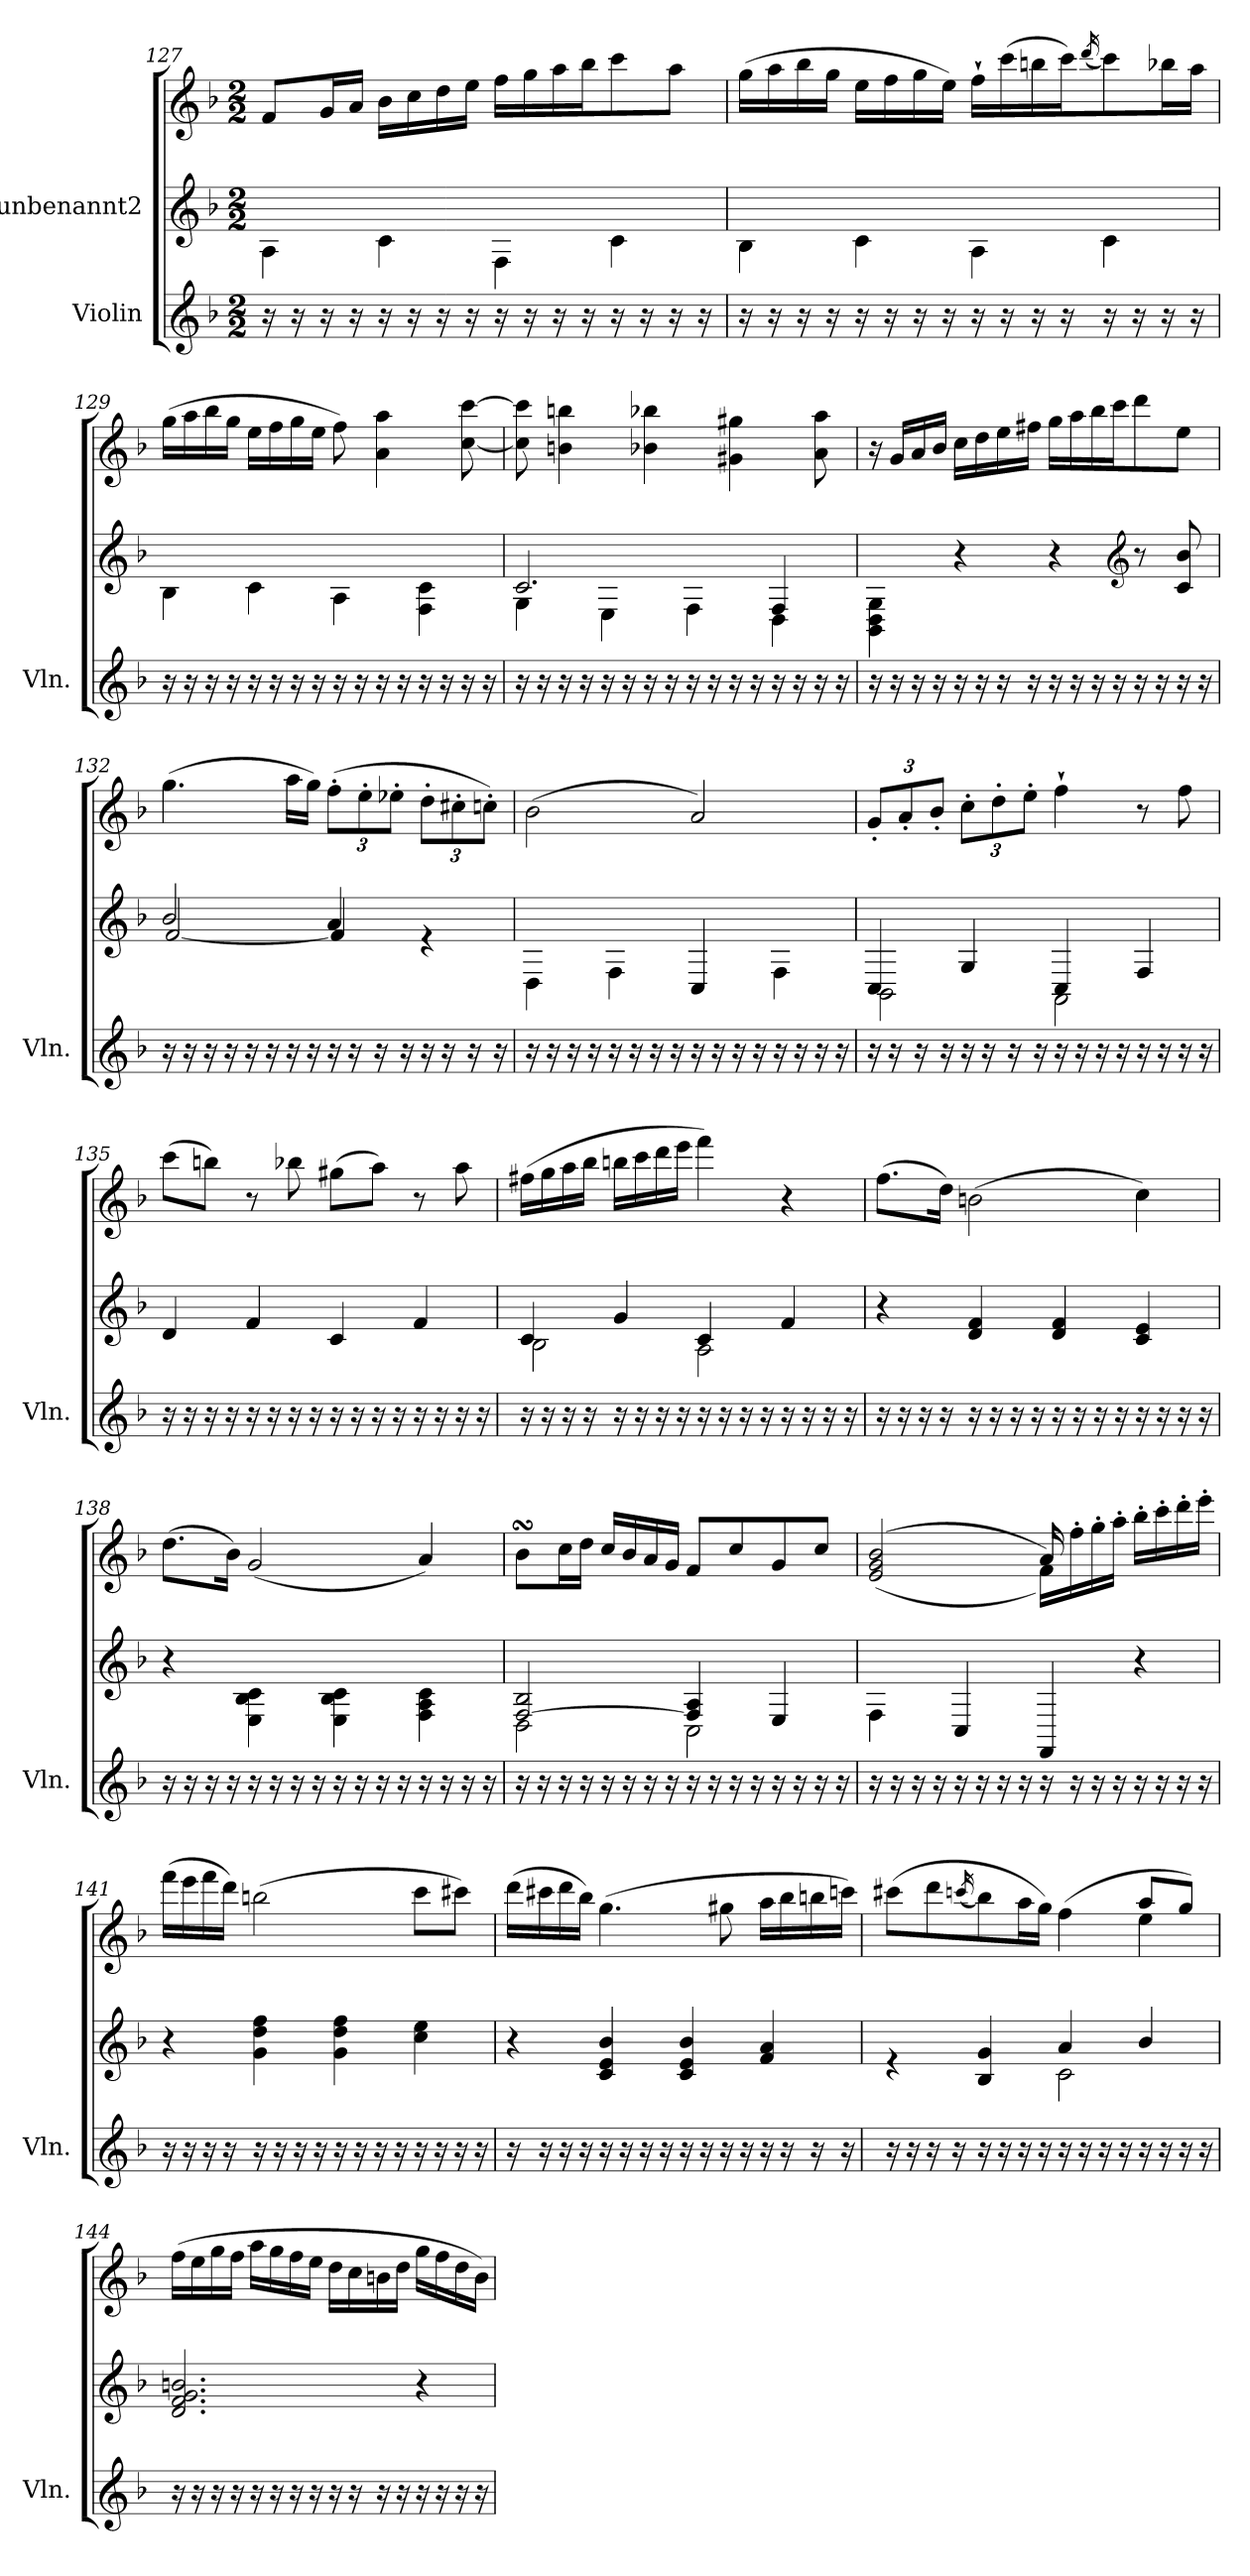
**kern	**kern	**kern
*part2	*part1	*part1
*staff3	*staff2	*staff1
*I"Violin	*I"unbenannt2	*
*I'Vln.	*	*
*clefG2	*clefG2	*clefG2
*k[b-]	*k[b-]	*k[b-]
*M2/2	*M2/2	*M2/2
=127	=127	=127
16r	4A\	8f/L
16r	.	.
16r	.	16g/L
16r	.	16a/JJ
16r	4c\	16b-\LL
16r	.	16cc\
16r	.	16dd\
16r	.	16ee\JJ
16r	4F\	16ff\LL
16r	.	16gg\
16r	.	16aa\
16r	.	16bb-\J
16r	4c\	8ccc\
16r	.	.
16r	.	8aa\J
16r	.	.
!!LO:LB:g=z
=128	=128	=128
16r	4B-\	(>16gg\LL
16r	.	16aa\
16r	.	16bb-\
16r	.	16gg\JJ
16r	4c\	16ee\LL
16r	.	16ff\
16r	.	16gg\
16r	.	16ee\JJ)
16r	4A\	16ff`\LL
16r	.	(>16ccc\
16r	.	16bbn\
16r	.	16ccc\J)
.	.	(<16qddd/
16r	4c\	8ccc\)
16r	.	.
16r	.	16bb-X\L
16r	.	16aa\JJ
=129	=129	=129
16r	4B-\	(>16gg\LL
16r	.	16aa\
16r	.	16bb-\
16r	.	16gg\JJ
16r	4c\	16ee\LL
16r	.	16ff\
16r	.	16gg\
16r	.	16ee\JJ
16r	4A\	8ff\)
16r	.	.
16r	.	4a\ 4aa\
16r	.	.
16r	4F\ 4c\	.
16r	.	.
16r	.	[8cc\ [8ccc\
16r	.	.
=130	=130	=130
*	*^	*
16r	2.c/	4G\	8cc\] 8ccc\]
16r	.	.	.
16r	.	.	4bn\ 4bbn\
16r	.	.	.
16r	.	4E\	.
16r	.	.	.
16r	.	.	4b-X\ 4bb-X\
16r	.	.	.
16r	.	4F\	.
16r	.	.	.
16r	.	.	4g#X\ 4gg#X\
16r	.	.	.
16r	4F/	4D\	.
16r	.	.	.
16r	.	.	8a\ 8aa\
16r	.	.	.
*	*v	*v	*
!!LO:LB:g=z
=131	=131	=131
16r	4BB-\ 4D\ 4G\	16r
16r	.	16g/LL
16r	.	16a/
16r	.	16b-/JJ
16r	4r	16cc\LL
16r	.	16dd\
16r	.	16ee\
16r	.	16ff#X\JJ
16r	4r	16gg\LL
16r	.	16aa\
16r	.	16bb-\
16r	.	16ccc\J
*	*clefG2	*
16r	8r	8ddd\
16r	.	.
16r	8c/ 8b-/	8ee\J
16r	.	.
=132	=132	=132
*	*^	*
16r	2b-/	[2f/	(>4.gg\
16r	.	.	.
16r	.	.	.
16r	.	.	.
16r	.	.	.
16r	.	.	.
16r	.	.	16aa\LL
16r	.	.	16gg\JJ)
*	*	*	*Xbrackettup
16r	4a/	4f/]	(>12ff'\L
16r	.	.	.
.	.	.	12ee'\
16r	.	.	.
.	.	.	12ee-X'\J
16r	.	.	.
16r	4re	4ryy	12dd'\L
16r	.	.	.
.	.	.	12cc#X'\
16r	.	.	.
.	.	.	12ccn'\J)
16r	.	.	.
*	*v	*v	*
=133	=133	=133
16r	4D\	(>2b-\
16r	.	.
16r	.	.
16r	.	.
16r	4F\	.
16r	.	.
16r	.	.
16r	.	.
16r	4C/	2a/)
16r	.	.
16r	.	.
16r	.	.
16r	4F\	.
16r	.	.
16r	.	.
16r	.	.
!!LO:LB:g=z
=134	=134	=134
*	*^	*
16r	4C/	2BB-\	12g'/L
16r	.	.	.
.	.	.	12a'/
16r	.	.	.
.	.	.	12b-'/J
16r	.	.	.
16r	4G/	.	12cc'\L
16r	.	.	.
.	.	.	12dd'\
16r	.	.	.
.	.	.	12ee'\J
16r	.	.	.
16r	4C/	2AA\	4ff`\
16r	.	.	.
16r	.	.	.
16r	.	.	.
16r	4F/	.	8r
16r	.	.	.
16r	.	.	8ff\
16r	.	.	.
*	*v	*v	*
=135	=135	=135
16r	4d/	(>8ccc\L
16r	.	.
16r	.	8bbn\J)
16r	.	.
16r	4f/	8r
16r	.	.
16r	.	8bb-X\
16r	.	.
16r	4c/	(>8gg#X\L
16r	.	.
16r	.	8aa\J)
16r	.	.
16r	4f/	8r
16r	.	.
16r	.	8aa\
16r	.	.
=136	=136	=136
*	*^	*
16r	4c/	2B-\	(>16ff#X\LL
16r	.	.	16gg\
16r	.	.	16aa\
16r	.	.	16bb-\JJ
16r	4g/	.	16bbn\LL
16r	.	.	16ccc\
16r	.	.	16ddd\
16r	.	.	16eee\JJ
16r	4c/	2A\	4fff\)
16r	.	.	.
16r	.	.	.
16r	.	.	.
16r	4f/	.	4r
16r	.	.	.
16r	.	.	.
16r	.	.	.
*	*v	*v	*
!!LO:PB:g=z
=137	=137	=137
16r	4r	(>8.ff\L
16r	.	.
16r	.	.
16r	.	16dd\Jk)
16r	4d/ 4f/	(>2bn\
16r	.	.
16r	.	.
16r	.	.
16r	4d/ 4f/	.
16r	.	.
16r	.	.
16r	.	.
16r	4c/ 4e/	4cc\)
16r	.	.
16r	.	.
16r	.	.
=138	=138	=138
16r	4r	(>8.dd\L
16r	.	.
16r	.	.
16r	.	16b-\Jk)
16r	4E\ 4B-\ 4c\	(<2g/
16r	.	.
16r	.	.
16r	.	.
16r	4E\ 4B-\ 4c\	.
16r	.	.
16r	.	.
16r	.	.
16r	4F\ 4A\ 4c\	4a/)
16r	.	.
16r	.	.
16r	.	.
=139	=139	=139
*	*^	*
16r	[2F/ 2B-/	2D\	8b-sSSs\L
16r	.	.	.
16r	.	.	16cc\L
16r	.	.	16dd\JJ
16r	.	.	16cc/LL
16r	.	.	16b-/
16r	.	.	16a/
16r	.	.	16g/JJ
16r	4F/] 4A/	2C\	8f/L
16r	.	.	.
16r	.	.	8cc/
16r	.	.	.
16r	4E/	.	8g/
16r	.	.	.
16r	.	.	8cc/J
16r	.	.	.
*	*v	*v	*
!!LO:LB:g=z
=140	=140	=140
*	*	*^
16r	4F\	(>(<2e/ 2g/ 2b-/	2ryy
16r	.	.	.
16r	.	.	.
16r	.	.	.
16r	4C/	.	.
16r	.	.	.
16r	.	.	.
16r	.	.	.
16r	4FF/	16f\LL))	16a/
16r	.	16ff'\	4..ryy
16r	.	16gg'\	.
16r	.	16aa'\JJ	.
16r	4r	16bb-'\LL	.
16r	.	16ccc'\	.
16r	.	16ddd'\	.
16r	.	16eee'\JJ	.
*	*	*v	*v
!!LO:LB:g=z
=141	=141	=141
16r	4r	(>16fff\LL
16r	.	16eee\
16r	.	16fff\
16r	.	16ddd\JJ)
16r	4g\ 4dd\ 4ff\	(>2bbn\
16r	.	.
16r	.	.
16r	.	.
16r	4g\ 4dd\ 4ff\	.
16r	.	.
16r	.	.
16r	.	.
16r	4cc\ 4ee\	8ccc\L
16r	.	.
16r	.	8ccc#X\J)
16r	.	.
=142	=142	=142
16r	4r	(>16ddd\LL
16r	.	16ccc#X\
16r	.	16ddd\
16r	.	16bb-\JJ)
16r	4c/ 4e/ 4b-/	(>4.gg\
16r	.	.
16r	.	.
16r	.	.
16r	4c/ 4e/ 4b-/	.
16r	.	.
16r	.	8gg#X\
16r	.	.
16r	4f/ 4a/	16aa\LL
16r	.	16bb-\
16r	.	16bbn\
16r	.	16cccn\JJ)
=143	=143	=143
*	*^	*^
16r	4re	2ryy	(>8ccc#X\L	2.ryy
16r	.	.	.	.
16r	.	.	8ddd\	.
16r	.	.	.	.
.	.	.	(<16qcccn/	.
16r	4B-/ 4g/	.	8bb-\)	.
16r	.	.	.	.
16r	.	.	16aa\L	.
16r	.	.	16gg\JJ)	.
16r	4a/	2c\	(>4ff\	.
16r	.	.	.	.
16r	.	.	.	.
16r	.	.	.	.
16r	4b-/	.	8aa/L	4ee\
16r	.	.	.	.
16r	.	.	8gg/J)	.
16r	.	.	.	.
*	*v	*v	*	*
*	*	*v	*v
!!LO:LB:g=z
=144	=144	=144
16r	2.d/ 2.f/ 2.g/ 2.bn/	(>16ff\LL
16r	.	16ee\
16r	.	16gg\
16r	.	16ff\JJ
16r	.	16aa\LL
16r	.	16gg\
16r	.	16ff\
16r	.	16ee\JJ
16r	.	16dd\LL
16r	.	16cc\
16r	.	16bn\
16r	.	16dd\JJ
16r	4r	16gg\LL
16r	.	16ff\
16r	.	16dd\
16r	.	16b\JJ)
=	=	=
*-	*-	*-
